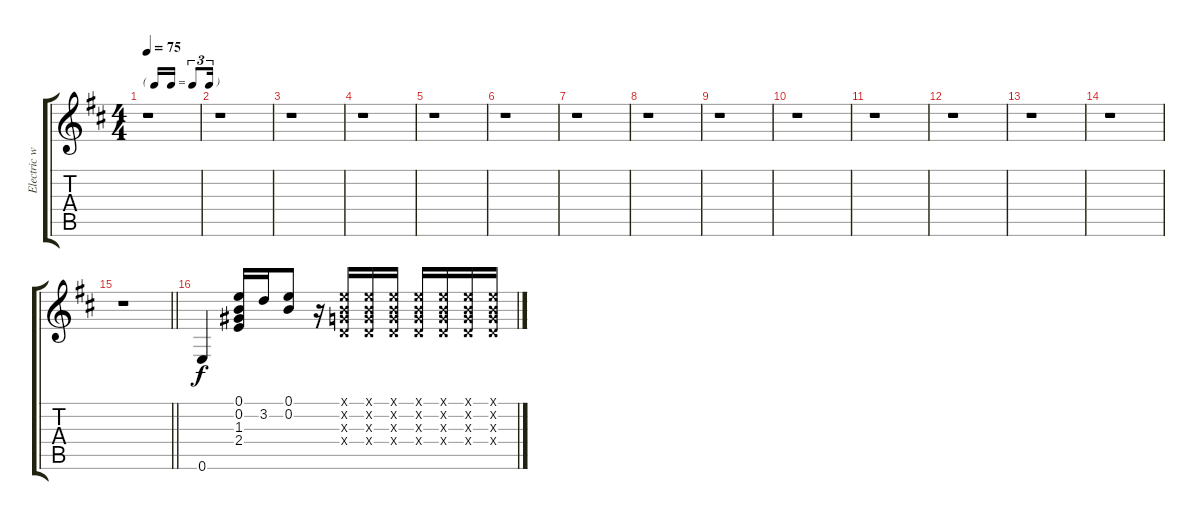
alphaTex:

\track ("Electric w/ slight distortion" "Electric w") {instrument distortionguitar}
\staff {score tabs}
\tuning (E4 B3 G3 D3 A2 E2) {hide}
\ts (4 4)
\tf triplet16th
\tempo 75
\clef g2
\ks d
r.1{dy f} |
r.1 |
r.1 |
r.1 |
r.1 |
r.1 |
r.1 |
r.1 |
r.1 |
r.1 |
r.1 |
r.1 |
r.1 |
r.1 |
\barLineRight lightlight
r.1 |
0.6.4 (0.1 0.2 1.3 2.4).16 3.2.16 (0.1 0.2).8 r.16 (0.1{x} 0.2{x} 0.3{x} 0.4{x}).16 (0.1{x} 0.2{x} 0.3{x} 0.4{x}).16 (0.1{x} 0.2{x} 0.3{x} 0.4{x}).16 (0.1{x} 0.2{x} 0.3{x} 0.4{x}).16 (0.1{x} 0.2{x} 0.3{x} 0.4{x}).16 (0.1{x} 0.2{x} 0.3{x} 0.4{x}).16 (0.1{x} 0.2{x} 0.3{x} 0.4{x}).16
